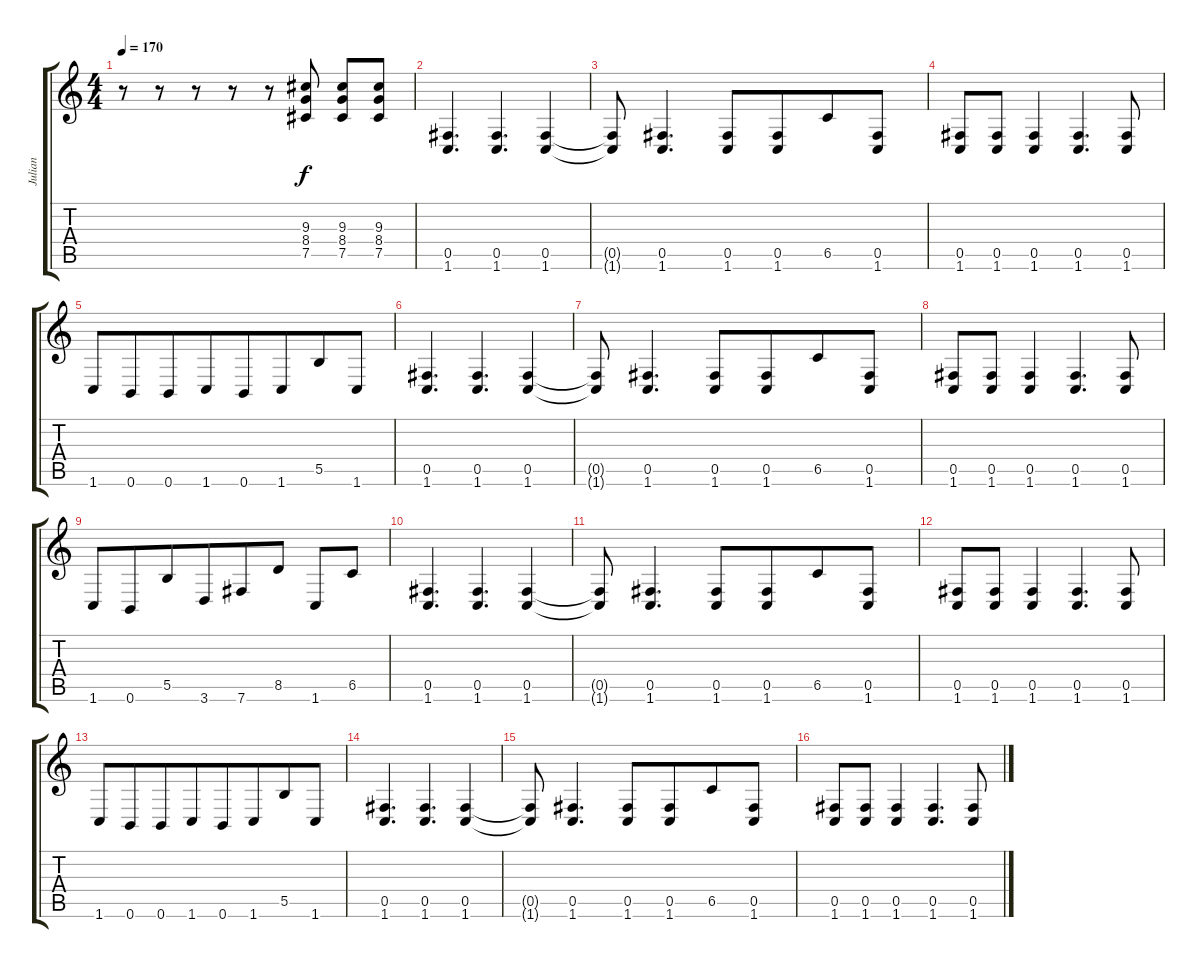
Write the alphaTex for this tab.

\track ("Julian" "Julian") {instrument overdrivenguitar}
\staff {score tabs}
\tuning (Db4 Ab3 E3 B2 Gb2 B1) {hide}
\ts (4 4)
\tempo 170
\clef g2
\ks c
r.8{dy f beam merge} r.8{beam merge} r.8{beam merge} r.8{beam merge} r.8{beam merge} (9.3 8.4 7.5).8 (9.3 8.4 7.5).8{beam merge} (9.3 8.4 7.5).8 |
(0.5 1.6).4{d} (0.5 1.6).4{d} (0.5 1.6).4 |
(0.5{t} 1.6{t}).8 (0.5 1.6).4{d beam merge} (0.5 1.6).8{beam merge} (0.5 1.6).8{beam merge} 6.5.8{beam merge} (0.5 1.6).8 |
(0.5 1.6).8 (0.5 1.6).8 (0.5 1.6).4 (0.5 1.6).4{d} (0.5 1.6).8 |
1.6.8{beam merge} 0.6.8{beam merge} 0.6.8{beam merge} 1.6.8{beam merge} 0.6.8{beam merge} 1.6.8{beam merge} 5.5.8{beam merge} 1.6.8 |
(0.5 1.6).4{d} (0.5 1.6).4{d} (0.5 1.6).4 |
(0.5{t} 1.6{t}).8 (0.5 1.6).4{d beam merge} (0.5 1.6).8{beam merge} (0.5 1.6).8{beam merge} 6.5.8{beam merge} (0.5 1.6).8 |
(0.5 1.6).8 (0.5 1.6).8 (0.5 1.6).4 (0.5 1.6).4{d} (0.5 1.6).8 |
1.6.8 0.6.8{beam merge} 5.5.8 3.6.8{beam merge} 7.6.8 8.5.8 1.6.8 6.5.8 |
(0.5 1.6).4{d} (0.5 1.6).4{d} (0.5 1.6).4 |
(0.5{t} 1.6{t}).8 (0.5 1.6).4{d beam merge} (0.5 1.6).8{beam merge} (0.5 1.6).8{beam merge} 6.5.8{beam merge} (0.5 1.6).8 |
(0.5 1.6).8 (0.5 1.6).8 (0.5 1.6).4 (0.5 1.6).4{d} (0.5 1.6).8 |
1.6.8{beam merge} 0.6.8{beam merge} 0.6.8{beam merge} 1.6.8{beam merge} 0.6.8{beam merge} 1.6.8{beam merge} 5.5.8{beam merge} 1.6.8 |
(0.5 1.6).4{d} (0.5 1.6).4{d} (0.5 1.6).4 |
(0.5{t} 1.6{t}).8 (0.5 1.6).4{d beam merge} (0.5 1.6).8{beam merge} (0.5 1.6).8{beam merge} 6.5.8{beam merge} (0.5 1.6).8 |
(0.5 1.6).8 (0.5 1.6).8 (0.5 1.6).4 (0.5 1.6).4{d} (0.5 1.6).8
